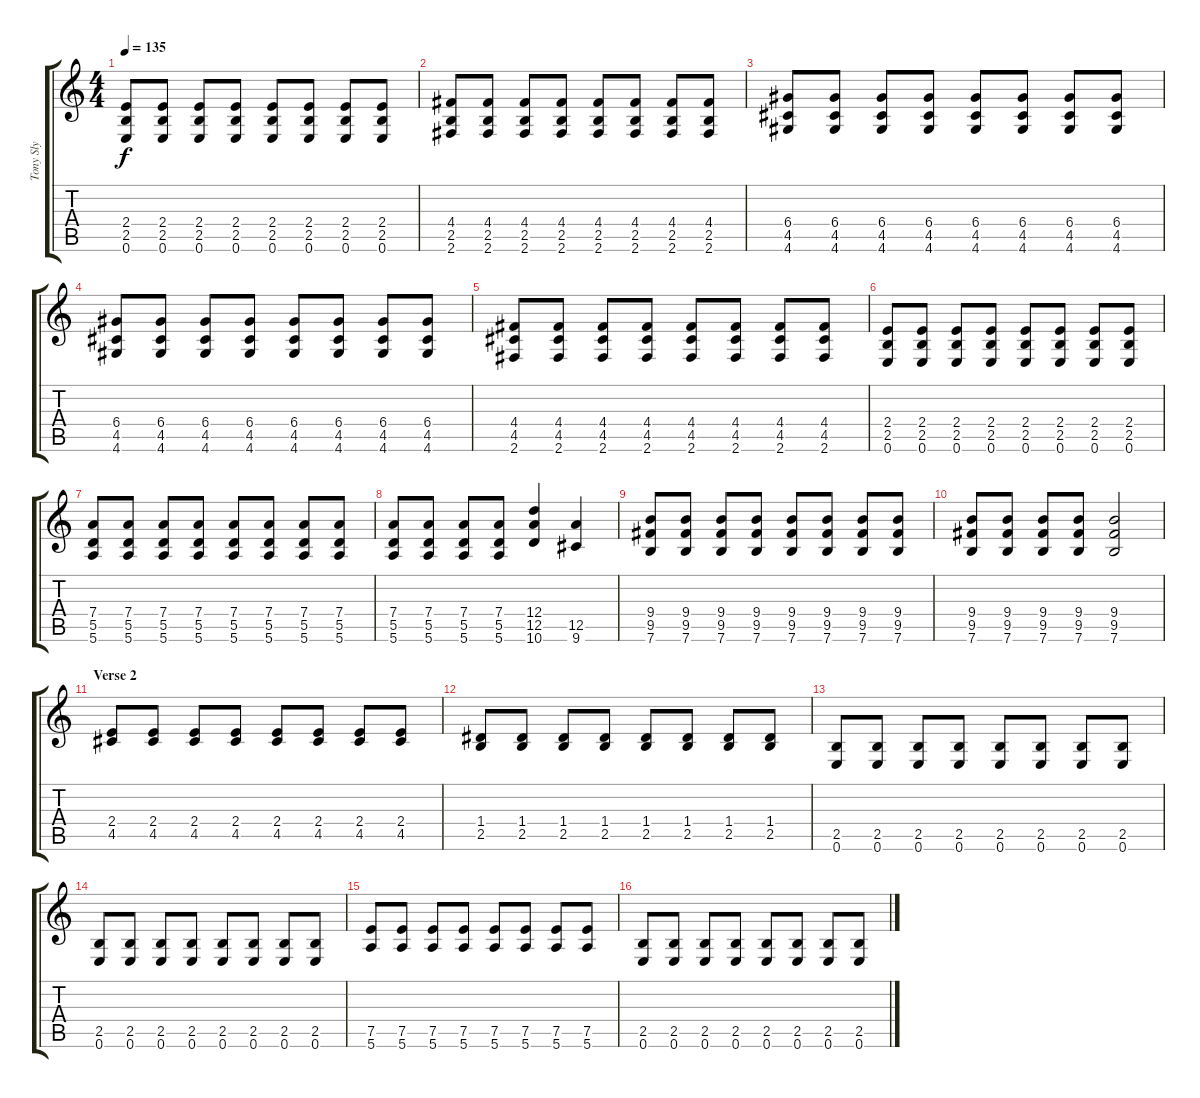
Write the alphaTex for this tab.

\track ("Tony Sly" "Tony Sly") {instrument overdrivenguitar}
\staff {score tabs}
\tuning (E4 B3 G3 D3 A2 E2) {hide}
\ts (4 4)
\tempo 135
\clef g2
\ks c
(2.4 2.5 0.6).8{dy f} (2.4 2.5 0.6).8 (2.4 2.5 0.6).8 (2.4 2.5 0.6).8 (2.4 2.5 0.6).8 (2.4 2.5 0.6).8 (2.4 2.5 0.6).8 (2.4 2.5 0.6).8 |
(4.4 2.5 2.6).8 (4.4 2.5 2.6).8 (4.4 2.5 2.6).8 (4.4 2.5 2.6).8 (4.4 2.5 2.6).8 (4.4 2.5 2.6).8 (4.4 2.5 2.6).8 (4.4 2.5 2.6).8 |
(6.4 4.5 4.6).8 (6.4 4.5 4.6).8 (6.4 4.5 4.6).8 (6.4 4.5 4.6).8 (6.4 4.5 4.6).8 (6.4 4.5 4.6).8 (6.4 4.5 4.6).8 (6.4 4.5 4.6).8 |
(6.4 4.5 4.6).8 (6.4 4.5 4.6).8 (6.4 4.5 4.6).8 (6.4 4.5 4.6).8 (6.4 4.5 4.6).8 (6.4 4.5 4.6).8 (6.4 4.5 4.6).8 (6.4 4.5 4.6).8 |
(4.4 4.5 2.6).8 (4.4 4.5 2.6).8 (4.4 4.5 2.6).8 (4.4 4.5 2.6).8 (4.4 4.5 2.6).8 (4.4 4.5 2.6).8 (4.4 4.5 2.6).8 (4.4 4.5 2.6).8 |
(2.4 2.5 0.6).8 (2.4 2.5 0.6).8 (2.4 2.5 0.6).8 (2.4 2.5 0.6).8 (2.4 2.5 0.6).8 (2.4 2.5 0.6).8 (2.4 2.5 0.6).8 (2.4 2.5 0.6).8 |
(7.4 5.5 5.6).8 (7.4 5.5 5.6).8 (7.4 5.5 5.6).8 (7.4 5.5 5.6).8 (7.4 5.5 5.6).8 (7.4 5.5 5.6).8 (7.4 5.5 5.6).8 (7.4 5.5 5.6).8 |
(7.4 5.5 5.6).8 (7.4 5.5 5.6).8 (7.4 5.5 5.6).8 (7.4 5.5 5.6).8 (12.4 12.5 10.6).4 (12.5 9.6).4 |
(9.4 9.5 7.6).8 (9.4 9.5 7.6).8 (9.4 9.5 7.6).8 (9.4 9.5 7.6).8 (9.4 9.5 7.6).8 (9.4 9.5 7.6).8 (9.4 9.5 7.6).8 (9.4 9.5 7.6).8 |
(9.4 9.5 7.6).8 (9.4 9.5 7.6).8 (9.4 9.5 7.6).8 (9.4 9.5 7.6).8 (9.4 9.5 7.6).2 |
\section ("" "Verse 2")
(2.4 4.5).8{volume 11 instrument electricguitarmuted} (2.4 4.5).8 (2.4 4.5).8 (2.4 4.5).8 (2.4 4.5).8 (2.4 4.5).8 (2.4 4.5).8 (2.4 4.5).8 |
(1.4 2.5).8 (1.4 2.5).8 (1.4 2.5).8 (1.4 2.5).8 (1.4 2.5).8 (1.4 2.5).8 (1.4 2.5).8 (1.4 2.5).8 |
(2.5 0.6).8 (2.5 0.6).8 (2.5 0.6).8 (2.5 0.6).8 (2.5 0.6).8 (2.5 0.6).8 (2.5 0.6).8 (2.5 0.6).8 |
(2.5 0.6).8 (2.5 0.6).8 (2.5 0.6).8 (2.5 0.6).8 (2.5 0.6).8 (2.5 0.6).8 (2.5 0.6).8 (2.5 0.6).8 |
(7.5 5.6).8 (7.5 5.6).8 (7.5 5.6).8 (7.5 5.6).8 (7.5 5.6).8 (7.5 5.6).8 (7.5 5.6).8 (7.5 5.6).8 |
(2.5 0.6).8 (2.5 0.6).8 (2.5 0.6).8 (2.5 0.6).8 (2.5 0.6).8 (2.5 0.6).8 (2.5 0.6).8 (2.5 0.6).8
